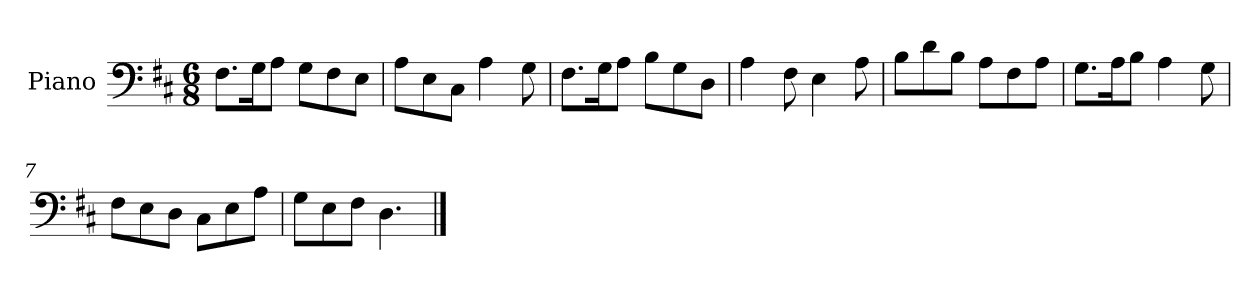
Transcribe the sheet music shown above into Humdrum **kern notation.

**kern
*part1
*staff1
*I"Piano
*I'Pno
*clefF4
*k[f#c#]
*D:
*M6/8
=1
8.F#\L
16G\K
8A\J
8G\L
8F#\
8E\J
=2
8A\L
8E\
8C#\J
4A\
8G\
=3
8.F#\L
16G\K
8A\J
8B\L
8G\
8D\J
=4
4A\
8F#\
4E\
8A\
=5
8B\L
8d\
8B\J
8A\L
8F#\
8A\J
=6
8.G\L
16A\K
8B\J
4A\
8G\
=7
8F#\L
8E\
8D\J
8C#\L
8E\
8A\J
=8
8G\L
8E\
8F#\J
4.D\
==
*-
